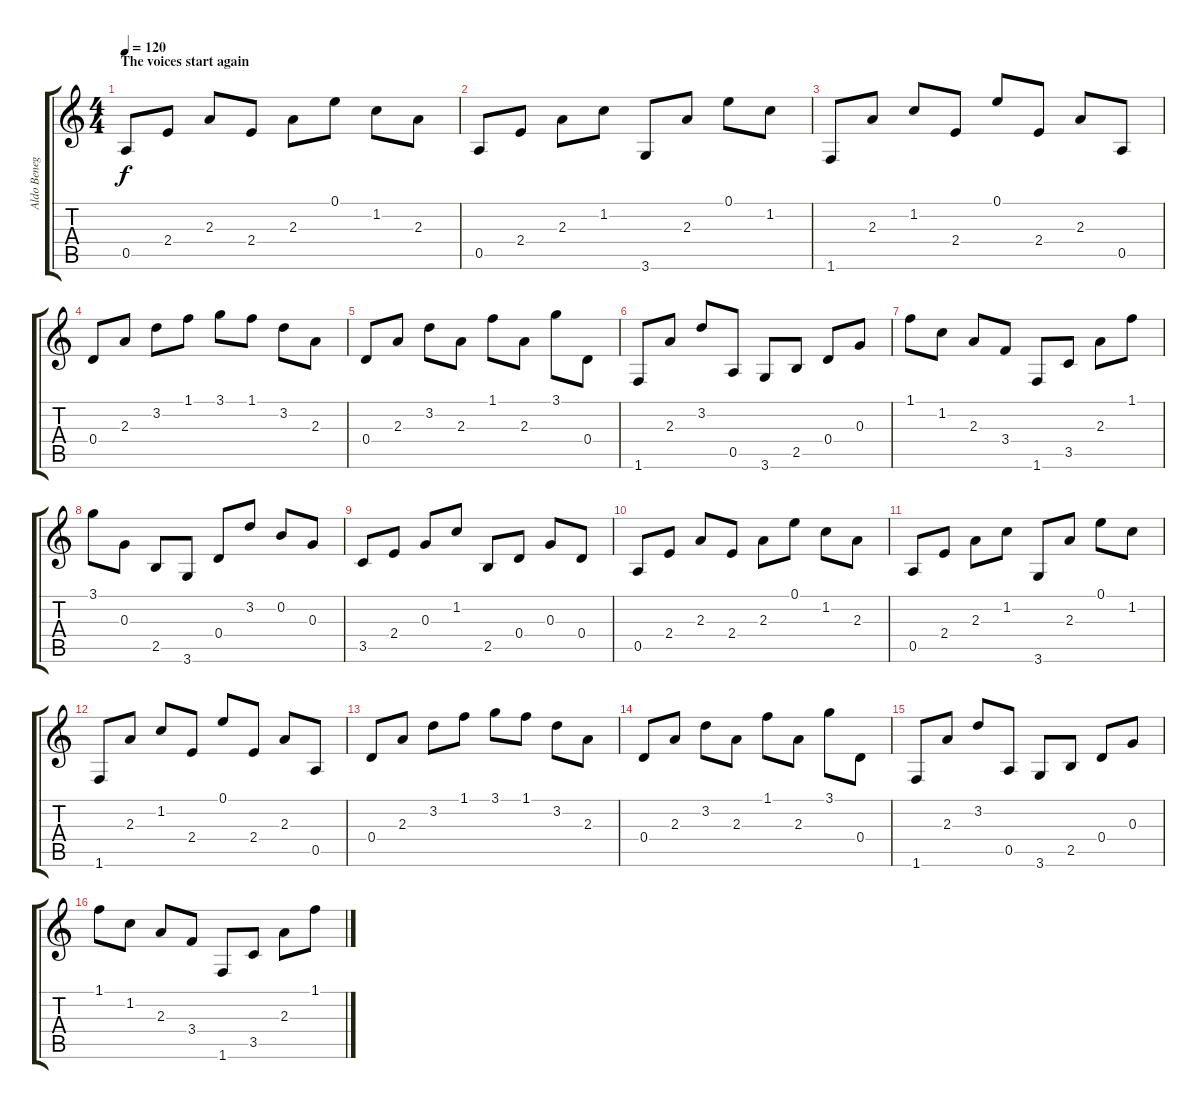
\track ("Aldo Benegas" "Aldo Beneg") {instrument acousticguitarnylon}
\staff {score tabs}
\tuning (E4 B3 G3 D3 A2 E2) {hide}
\ts (4 4)
\section ("" "The voices start again")
\tempo 120
\clef g2
\ks c
0.5.8{dy f} 2.4.8 2.3.8 2.4.8 2.3.8 0.1.8 1.2.8 2.3.8 |
0.5.8 2.4.8 2.3.8 1.2.8 3.6.8 2.3.8 0.1.8 1.2.8 |
1.6.8 2.3.8 1.2.8 2.4.8 0.1.8 2.4.8 2.3.8 0.5.8 |
0.4.8 2.3.8 3.2.8 1.1.8 3.1.8 1.1.8 3.2.8 2.3.8 |
0.4.8 2.3.8 3.2.8 2.3.8 1.1.8 2.3.8 3.1.8 0.4.8 |
1.6.8 2.3.8 3.2.8 0.5.8 3.6.8 2.5.8 0.4.8 0.3.8 |
1.1.8 1.2.8 2.3.8 3.4.8 1.6.8 3.5.8 2.3.8 1.1.8 |
3.1.8 0.3.8 2.5.8 3.6.8 0.4.8 3.2.8 0.2.8 0.3.8 |
3.5.8 2.4.8 0.3.8 1.2.8 2.5.8 0.4.8 0.3.8 0.4.8 |
0.5.8 2.4.8 2.3.8 2.4.8 2.3.8 0.1.8 1.2.8 2.3.8 |
0.5.8 2.4.8 2.3.8 1.2.8 3.6.8 2.3.8 0.1.8 1.2.8 |
1.6.8 2.3.8 1.2.8 2.4.8 0.1.8 2.4.8 2.3.8 0.5.8 |
0.4.8 2.3.8 3.2.8 1.1.8 3.1.8 1.1.8 3.2.8 2.3.8 |
0.4.8 2.3.8 3.2.8 2.3.8 1.1.8 2.3.8 3.1.8 0.4.8 |
1.6.8 2.3.8 3.2.8 0.5.8 3.6.8 2.5.8 0.4.8 0.3.8 |
1.1.8 1.2.8 2.3.8 3.4.8 1.6.8 3.5.8 2.3.8 1.1.8
